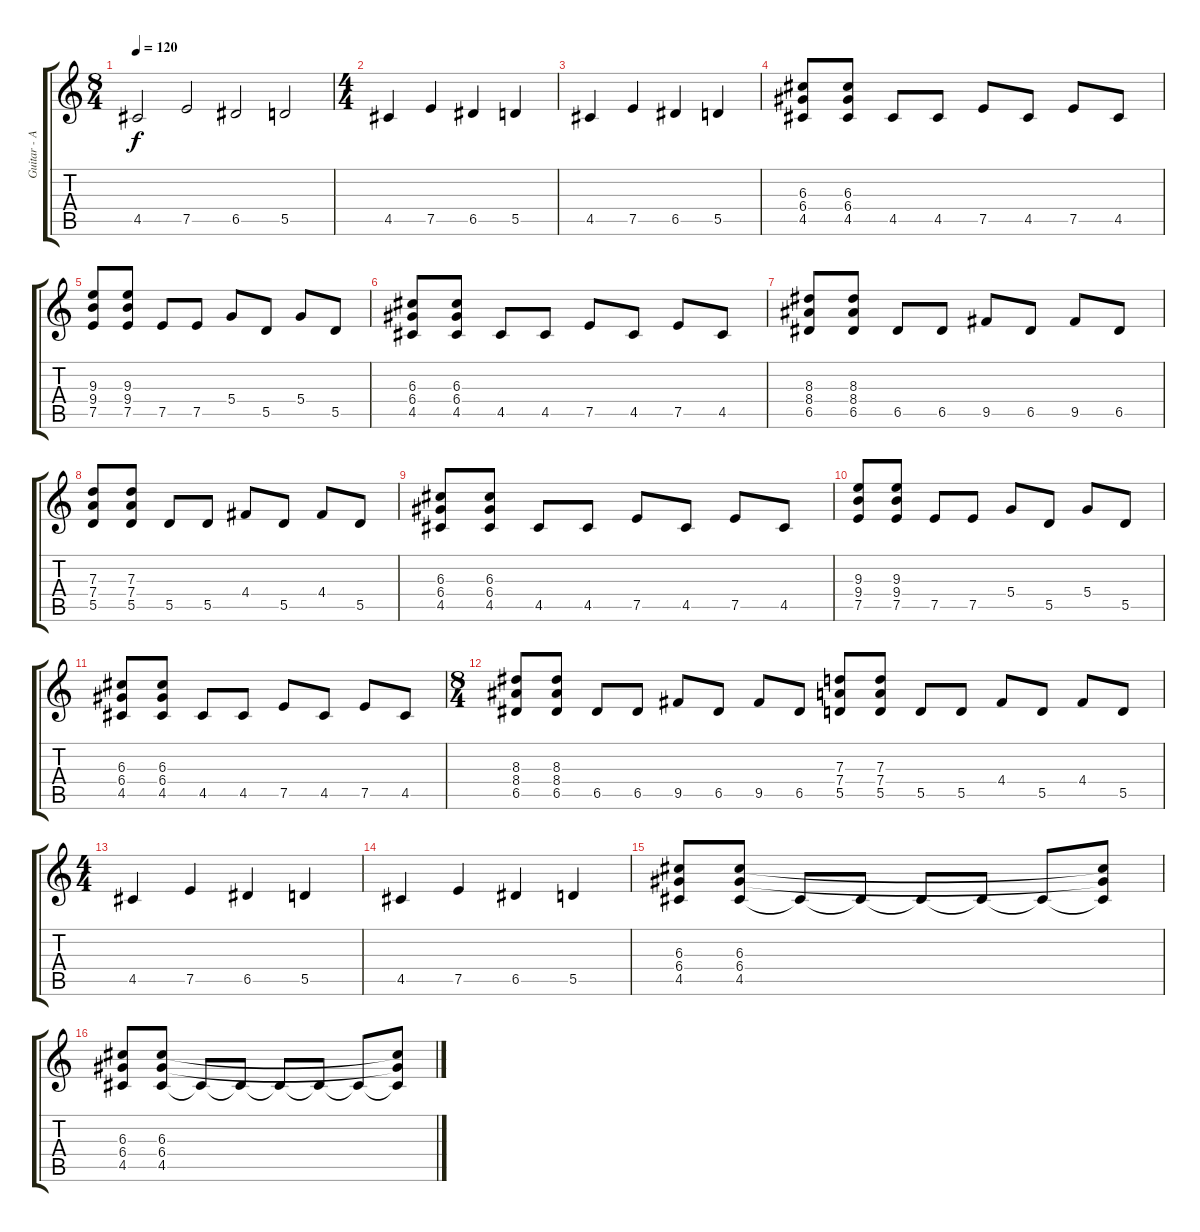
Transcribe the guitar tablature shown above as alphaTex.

\track ("Guitar - Andy La Rocque" "Guitar - A") {instrument overdrivenguitar}
\staff {score tabs}
\tuning (E4 B3 G3 D3 A2 E2) {hide}
\ts (8 4)
\tempo 120
\clef g2
\ks c
4.5.2{dy f} 7.5.2 6.5.2 5.5.2 |
\ts (4 4)
4.5.4 7.5.4 6.5.4 5.5.4 |
4.5.4 7.5.4 6.5.4 5.5.4 |
(6.3 6.4 4.5).8 (6.3 6.4 4.5).8 4.5.8 4.5.8 7.5.8 4.5.8 7.5.8 4.5.8 |
(9.3 9.4 7.5).8 (9.3 9.4 7.5).8 7.5.8 7.5.8 5.4.8 5.5.8 5.4.8 5.5.8 |
(6.3 6.4 4.5).8 (6.3 6.4 4.5).8 4.5.8 4.5.8 7.5.8 4.5.8 7.5.8 4.5.8 |
(8.3 8.4 6.5).8 (8.3 8.4 6.5).8 6.5.8 6.5.8 9.5.8 6.5.8 9.5.8 6.5.8 |
(7.3 7.4 5.5).8 (7.3 7.4 5.5).8 5.5.8 5.5.8 4.4.8 5.5.8 4.4.8 5.5.8 |
(6.3 6.4 4.5).8 (6.3 6.4 4.5).8 4.5.8 4.5.8 7.5.8 4.5.8 7.5.8 4.5.8 |
(9.3 9.4 7.5).8 (9.3 9.4 7.5).8 7.5.8 7.5.8 5.4.8 5.5.8 5.4.8 5.5.8 |
(6.3 6.4 4.5).8 (6.3 6.4 4.5).8 4.5.8 4.5.8 7.5.8 4.5.8 7.5.8 4.5.8 |
\ts (8 4)
(8.3 8.4 6.5).8 (8.3 8.4 6.5).8 6.5.8 6.5.8 9.5.8 6.5.8 9.5.8 6.5.8 (7.3 7.4 5.5).8 (7.3 7.4 5.5).8 5.5.8 5.5.8 4.4.8 5.5.8 4.4.8 5.5.8 |
\ts (4 4)
4.5.4 7.5.4 6.5.4 5.5.4 |
4.5.4 7.5.4 6.5.4 5.5.4 |
(6.3 6.4 4.5).8{instrument overdrivenguitar} (6.3 6.4 4.5).8 4.5{t}.8 4.5{t}.8 4.5{t}.8 4.5{t}.8 4.5{t}.8 (6.3{t} 6.4{t} 4.5{t}).8 |
(6.3 6.4 4.5).8{instrument overdrivenguitar} (6.3 6.4 4.5).8 4.5{t}.8 4.5{t}.8 4.5{t}.8 4.5{t}.8 4.5{t}.8 (6.3{t} 6.4{t} 4.5{t}).8
